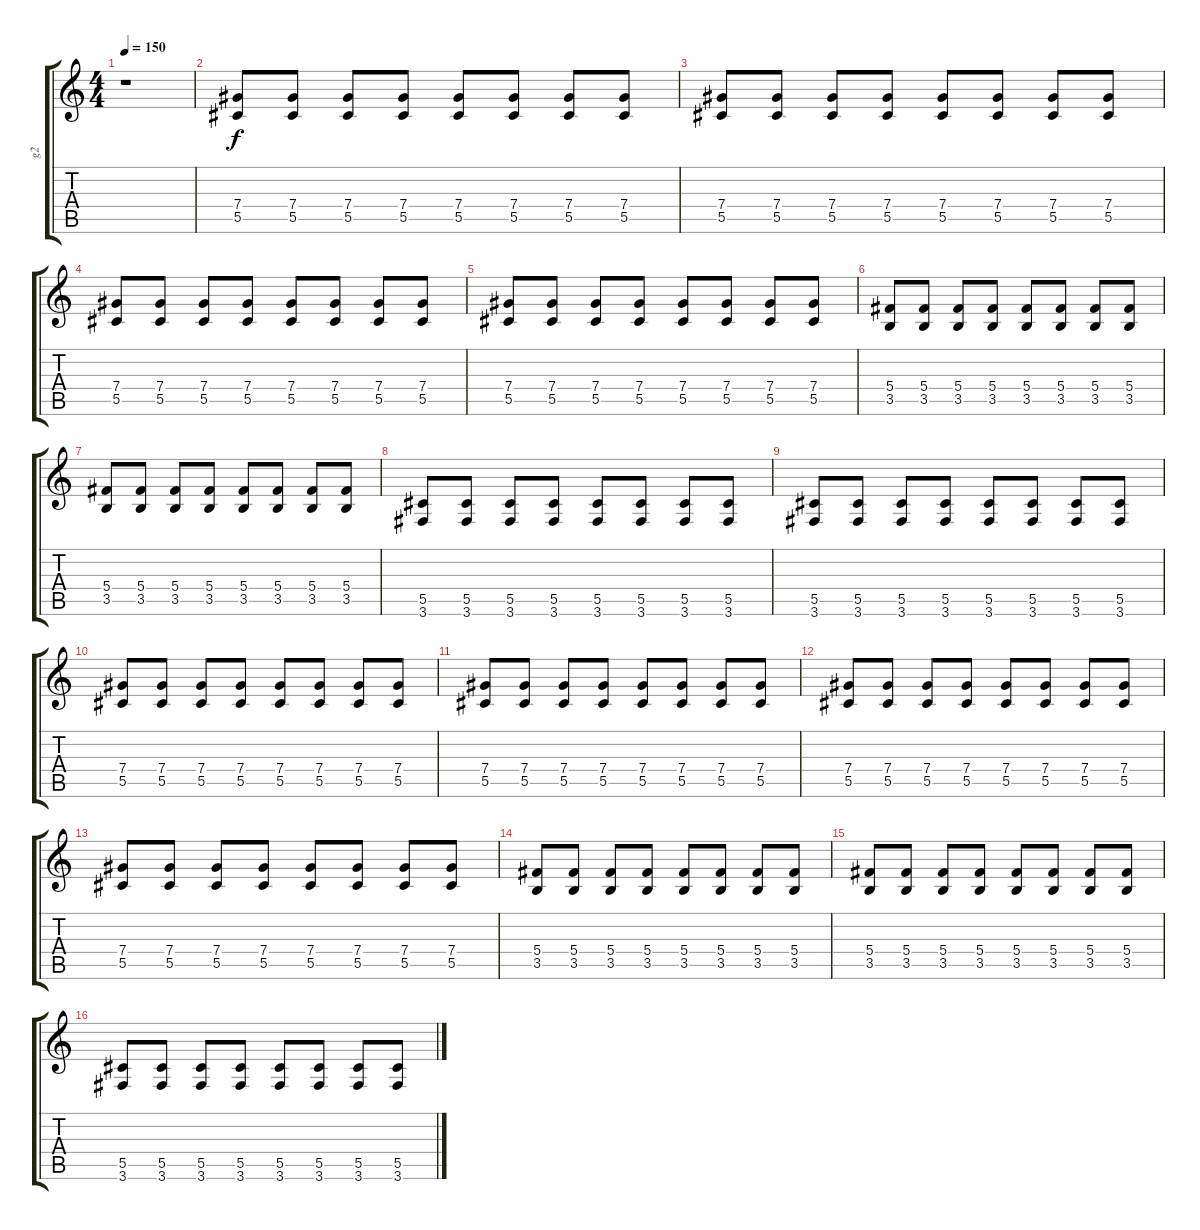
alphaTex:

\track ("g2" "g2") {instrument distortionguitar}
\staff {score tabs}
\tuning (Eb4 Bb3 Gb3 Db3 Ab2 Eb2) {hide}
\ts (4 4)
\tempo 150
\clef g2
\ks c
r.1{dy f instrument distortionguitar} |
(7.4 5.5).8 (7.4 5.5).8 (7.4 5.5).8 (7.4 5.5).8 (7.4 5.5).8 (7.4 5.5).8 (7.4 5.5).8 (7.4 5.5).8 |
(7.4 5.5).8 (7.4 5.5).8 (7.4 5.5).8 (7.4 5.5).8 (7.4 5.5).8 (7.4 5.5).8 (7.4 5.5).8 (7.4 5.5).8 |
(7.4 5.5).8 (7.4 5.5).8 (7.4 5.5).8 (7.4 5.5).8 (7.4 5.5).8 (7.4 5.5).8 (7.4 5.5).8 (7.4 5.5).8 |
(7.4 5.5).8 (7.4 5.5).8 (7.4 5.5).8 (7.4 5.5).8 (7.4 5.5).8 (7.4 5.5).8 (7.4 5.5).8 (7.4 5.5).8 |
(5.4 3.5).8 (5.4 3.5).8 (5.4 3.5).8 (5.4 3.5).8 (5.4 3.5).8 (5.4 3.5).8 (5.4 3.5).8 (5.4 3.5).8 |
(5.4 3.5).8 (5.4 3.5).8 (5.4 3.5).8 (5.4 3.5).8 (5.4 3.5).8 (5.4 3.5).8 (5.4 3.5).8 (5.4 3.5).8 |
(5.5 3.6).8 (5.5 3.6).8 (5.5 3.6).8 (5.5 3.6).8 (5.5 3.6).8 (5.5 3.6).8 (5.5 3.6).8 (5.5 3.6).8 |
(5.5 3.6).8 (5.5 3.6).8 (5.5 3.6).8 (5.5 3.6).8 (5.5 3.6).8 (5.5 3.6).8 (5.5 3.6).8 (5.5 3.6).8 |
(7.4 5.5).8 (7.4 5.5).8 (7.4 5.5).8 (7.4 5.5).8 (7.4 5.5).8 (7.4 5.5).8 (7.4 5.5).8 (7.4 5.5).8 |
(7.4 5.5).8 (7.4 5.5).8 (7.4 5.5).8 (7.4 5.5).8 (7.4 5.5).8 (7.4 5.5).8 (7.4 5.5).8 (7.4 5.5).8 |
(7.4 5.5).8 (7.4 5.5).8 (7.4 5.5).8 (7.4 5.5).8 (7.4 5.5).8 (7.4 5.5).8 (7.4 5.5).8 (7.4 5.5).8 |
(7.4 5.5).8 (7.4 5.5).8 (7.4 5.5).8 (7.4 5.5).8 (7.4 5.5).8 (7.4 5.5).8 (7.4 5.5).8 (7.4 5.5).8 |
(5.4 3.5).8 (5.4 3.5).8 (5.4 3.5).8 (5.4 3.5).8 (5.4 3.5).8 (5.4 3.5).8 (5.4 3.5).8 (5.4 3.5).8 |
(5.4 3.5).8 (5.4 3.5).8 (5.4 3.5).8 (5.4 3.5).8 (5.4 3.5).8 (5.4 3.5).8 (5.4 3.5).8 (5.4 3.5).8 |
(5.5 3.6).8 (5.5 3.6).8 (5.5 3.6).8 (5.5 3.6).8 (5.5 3.6).8 (5.5 3.6).8 (5.5 3.6).8 (5.5 3.6).8
